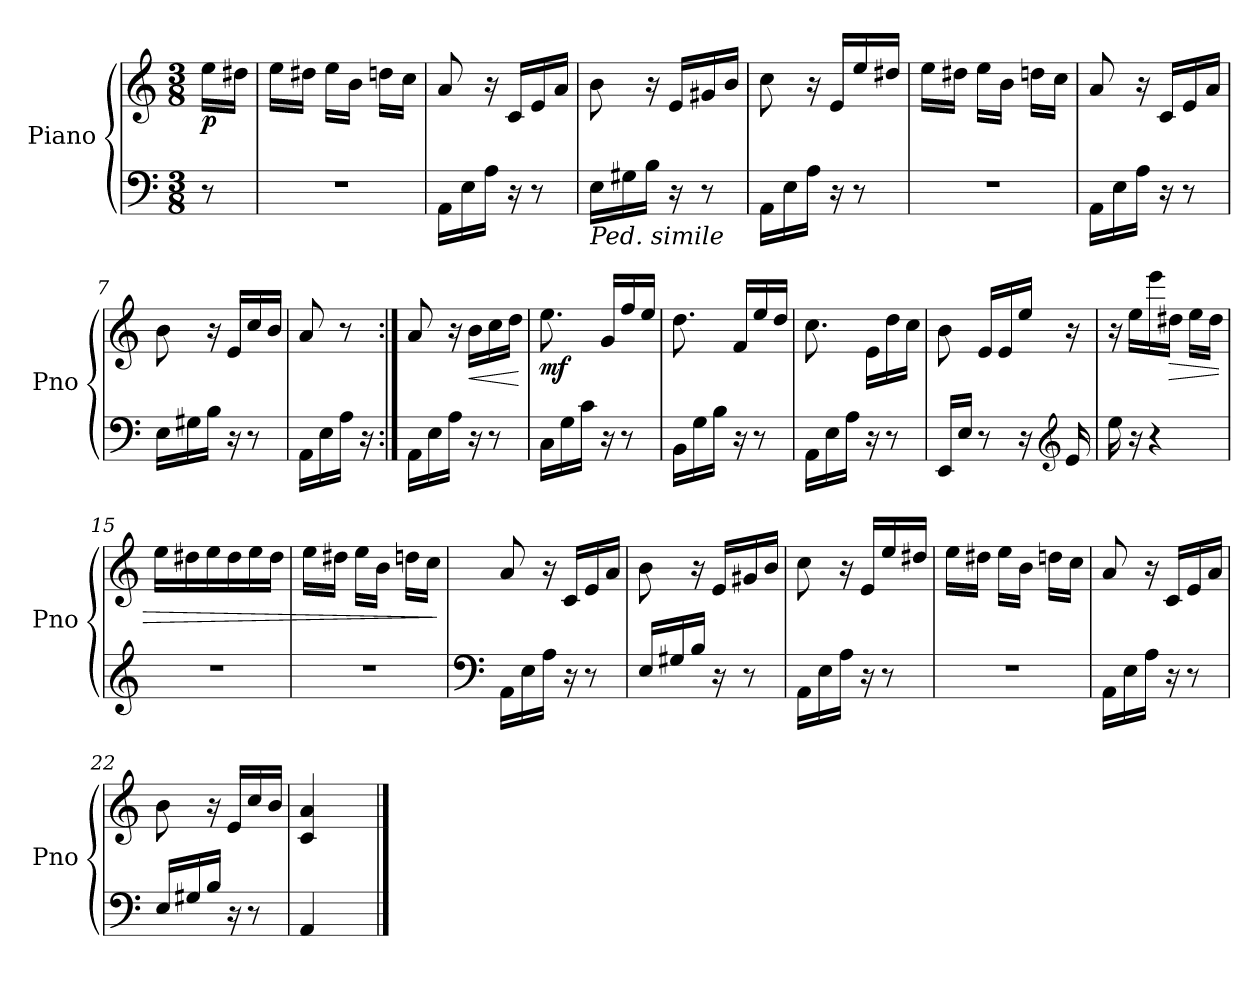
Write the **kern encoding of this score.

**kern	**kern	**dynam
*part1	*part1	*part1
*staff2	*staff1	*staff1/2
*I"Piano	*	*
*I'Pno	*	*
*clefF4	*clefG2	*
*k[]	*k[]	*
*M3/8	*M3/8	*
*MM60	*MM60	*
=	=	=
!	!	!LO:DY:b
8r	16ee\LL	p
.	16dd#X\JJ	.
=1	=1	=1
4.r	16ee\LL	.
.	16dd#X\JJ	.
.	16ee\LL	.
.	16b\JJ	.
.	16ddn\LL	.
.	16cc\JJ	.
=2	=2	=2
16AA\LL	8a/	.
16E\	.	.
16A\JJ	16r	.
16r	16c/LL	.
8r	16e/	.
.	16a/JJ	.
=3	=3	=3
!LO:TX:b:i:t=Ped. simile	!	!
16E\LL	8b\	.
16G#X\	.	.
16B\JJ	16r	.
16r	16e/LL	.
8r	16g#X/	.
.	16b/JJ	.
=4	=4	=4
16AA\LL	8cc\	.
16E\	.	.
16A\JJ	16r	.
16r	16e/LL	.
8r	16ee/	.
.	16dd#X/JJ	.
=5	=5	=5
4.r	16ee\LL	.
.	16dd#X\JJ	.
.	16ee\LL	.
.	16b\JJ	.
.	16ddn\LL	.
.	16cc\JJ	.
=6	=6	=6
16AA\LL	8a/	.
16E\	.	.
16A\JJ	16r	.
16r	16c/LL	.
8r	16e/	.
.	16a/JJ	.
=7	=7	=7
16E\LL	8b\	.
16G#X\	.	.
16B\JJ	16r	.
16r	16e/LL	.
8r	16cc/	.
.	16b/JJ	.
=8	=8	=8
16AA\LL	8a/	.
16E\	.	.
16A\JJ	8r	.
16r	.	.
=9:|!	=9:|!	=9:|!
16AA\LL	8a/	.
16E\	.	.
16A\JJ	16r	.
!	!	!LO:HP:b
16r	16b\LL	<
8r	16cc\	.
.	16dd\JJ	.
.	.	[
=10	=10	=10
!	!	!LO:DY:b
16C\LL	8.ee\	mf
16G\	.	.
16c\JJ	.	.
16r	16g/LL	.
8r	16ff/	.
.	16ee/JJ	.
=11	=11	=11
16BB\LL	8.dd\	.
16G\	.	.
16B\JJ	.	.
16r	16f/LL	.
8r	16ee/	.
.	16dd/JJ	.
=12	=12	=12
16AA\LL	8.cc\	.
16E\	.	.
16A\JJ	.	.
16r	16e\LL	.
8r	16dd\	.
.	16cc\JJ	.
=13	=13	=13
16EE/LL	8b\	.
16E/JJ	.	.
8r	16e/LL	.
.	16e/	.
16r	16ee/JJ	.
*clefG2	*	*
16e/	16r	.
=14	=14	=14
16ee\	16r	.
16r	16ee\LL	.
4r	16eee\	.
!	!	!LO:HP:b
.	16dd#X\JJ	>
.	16ee\LL	.
.	16dd#\JJ	.
=15	=15	=15
4.r	16ee\LL	.
.	16dd#X\	.
.	16ee\	.
.	16dd#\	.
.	16ee\	.
.	16dd#\JJ	.
=16	=16	=16
4.r	16ee\LL	.
.	16dd#X\JJ	.
.	16ee\LL	.
.	16b\JJ	.
.	16ddn\LL	.
.	16cc\JJ	.
.	.	]
=17	=17	=17
*clefF4	*	*
16AA\LL	8a/	.
16E\	.	.
16A\JJ	16r	.
16r	16c/LL	.
8r	16e/	.
.	16a/JJ	.
=18	=18	=18
16E/LL	8b\	.
16G#X/	.	.
16B/JJ	16r	.
16r	16e/LL	.
8r	16g#X/	.
.	16b/JJ	.
=19	=19	=19
16AA\LL	8cc\	.
16E\	.	.
16A\JJ	16r	.
16r	16e/LL	.
8r	16ee/	.
.	16dd#X/JJ	.
=20	=20	=20
4.r	16ee\LL	.
.	16dd#X\JJ	.
.	16ee\LL	.
.	16b\JJ	.
.	16ddn\LL	.
.	16cc\JJ	.
=21	=21	=21
16AA\LL	8a/	.
16E\	.	.
16A\JJ	16r	.
16r	16c/LL	.
8r	16e/	.
.	16a/JJ	.
=22	=22	=22
16E/LL	8b\	.
16G#X/	.	.
16B/JJ	16r	.
16r	16e/LL	.
8r	16cc/	.
.	16b/JJ	.
=23	=23	=23
4AA/	4c/ 4a/	.
8ryy	8ryy	.
==	==	==
*-	*-	*-
